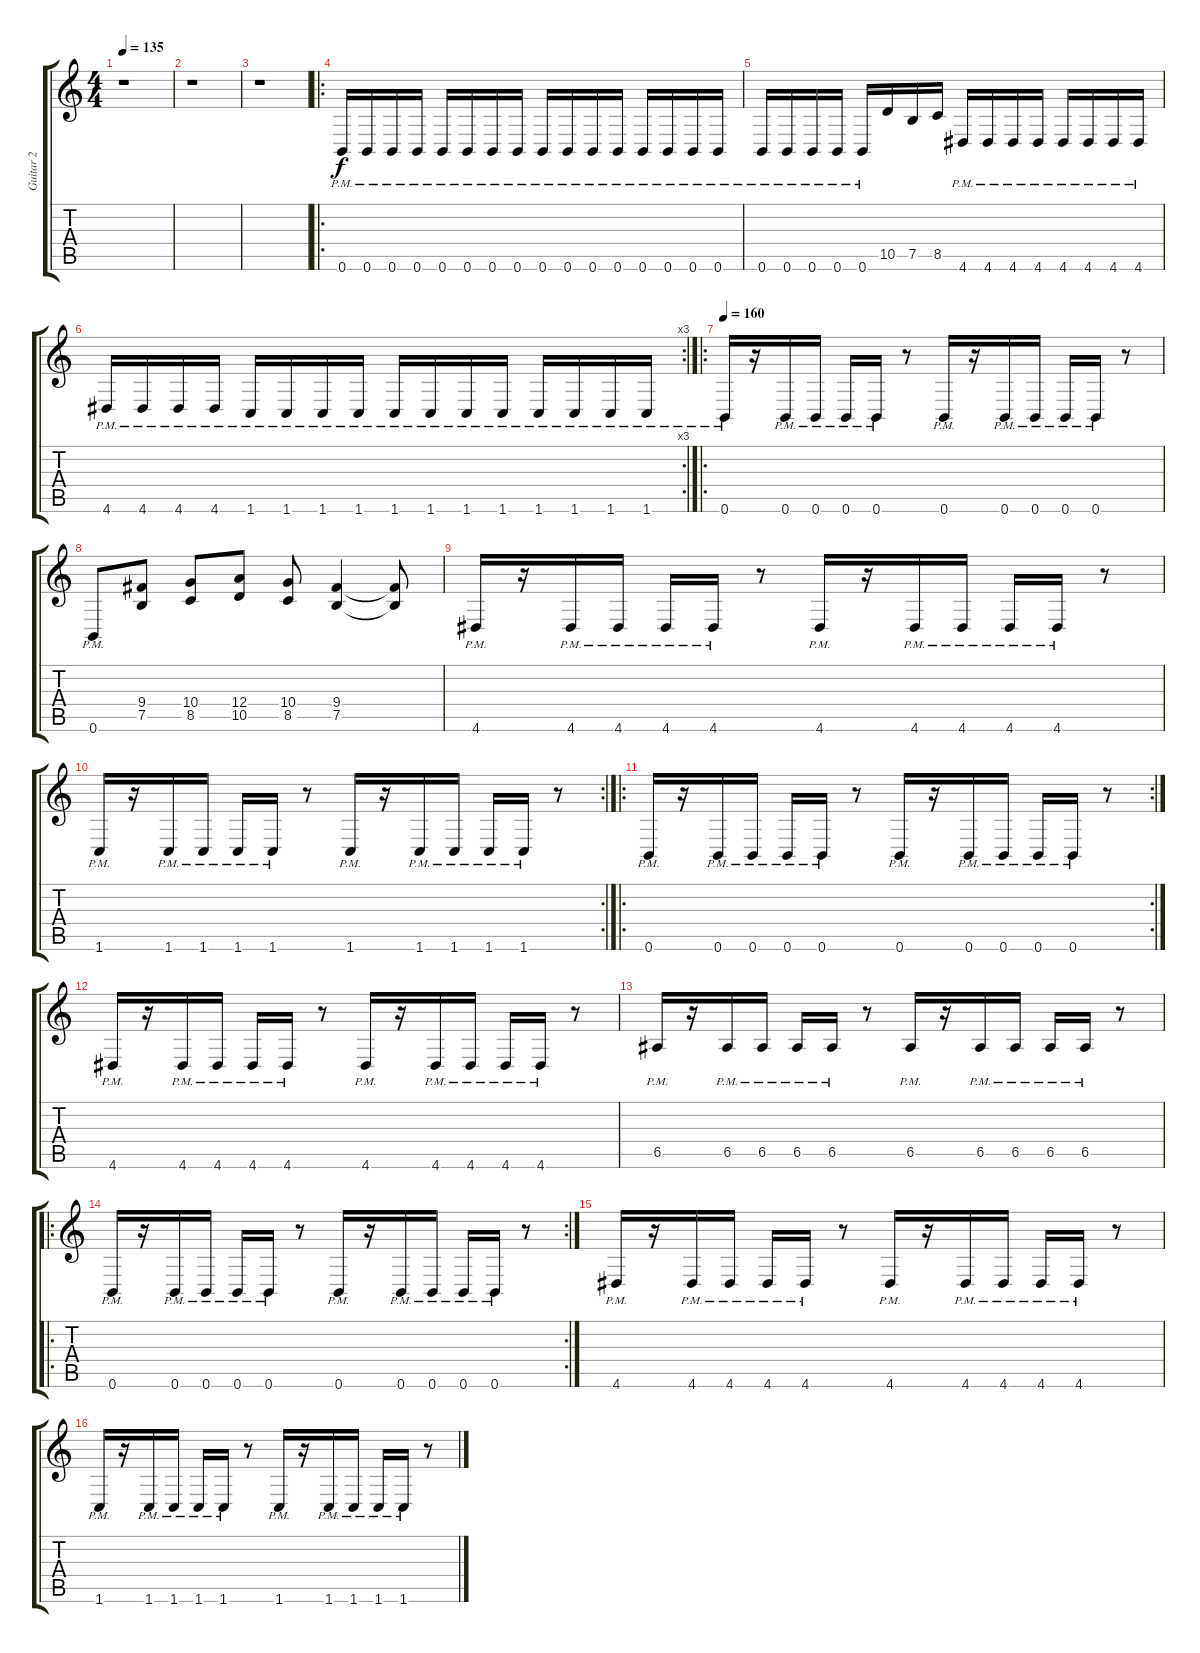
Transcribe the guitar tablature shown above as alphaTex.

\track ("Guitar 2" "Guitar 2") {instrument distortionguitar}
\staff {score tabs}
\tuning (B3 Gb3 D3 A2 E2 B1) {hide}
\ts (4 4)
\tempo 135
\clef g2
\ks c
r.1{dy f instrument distortionguitar} |
r.1 |
r.1 |
\ro
0.6{pm}.16 0.6{pm}.16 0.6{pm}.16 0.6{pm}.16 0.6{pm}.16 0.6{pm}.16 0.6{pm}.16 0.6{pm}.16 0.6{pm}.16 0.6{pm}.16 0.6{pm}.16 0.6{pm}.16 0.6{pm}.16 0.6{pm}.16 0.6{pm}.16 0.6{pm}.16 |
0.6{pm}.16 0.6{pm}.16 0.6{pm}.16 0.6{pm}.16 0.6{pm}.16 10.5.16 7.5.16 8.5.16 4.6{pm}.16 4.6{pm}.16 4.6{pm}.16 4.6{pm}.16 4.6{pm}.16 4.6{pm}.16 4.6{pm}.16 4.6{pm}.16 |
\rc 3
4.6{pm}.16 4.6{pm}.16 4.6{pm}.16 4.6{pm}.16 1.6{pm}.16 1.6{pm}.16 1.6{pm}.16 1.6{pm}.16 1.6{pm}.16 1.6{pm}.16 1.6{pm}.16 1.6{pm}.16 1.6{pm}.16 1.6{pm}.16 1.6{pm}.16 1.6{pm}.16 |
\ro
\tempo 160
0.6{pm}.16 r.16 0.6{pm}.16 0.6{pm}.16 0.6{pm}.16 0.6{pm}.16 r.8 0.6{pm}.16 r.16 0.6{pm}.16 0.6{pm}.16 0.6{pm}.16 0.6{pm}.16 r.8 |
0.6{pm}.8 (9.4 7.5).8 (10.4 8.5).8 (12.4 10.5).8 (10.4 8.5).8 (9.4 7.5).4 (9.4{t} 7.5{t}).8 |
4.6{pm}.16 r.16 4.6{pm}.16 4.6{pm}.16 4.6{pm}.16 4.6{pm}.16 r.8 4.6{pm}.16 r.16 4.6{pm}.16 4.6{pm}.16 4.6{pm}.16 4.6{pm}.16 r.8 |
\rc 2
1.6{pm}.16 r.16 1.6{pm}.16 1.6{pm}.16 1.6{pm}.16 1.6{pm}.16 r.8 1.6{pm}.16 r.16 1.6{pm}.16 1.6{pm}.16 1.6{pm}.16 1.6{pm}.16 r.8 |
\ro
\rc 2
0.6{pm}.16 r.16 0.6{pm}.16 0.6{pm}.16 0.6{pm}.16 0.6{pm}.16 r.8 0.6{pm}.16 r.16 0.6{pm}.16 0.6{pm}.16 0.6{pm}.16 0.6{pm}.16 r.8 |
4.6{pm}.16 r.16 4.6{pm}.16 4.6{pm}.16 4.6{pm}.16 4.6{pm}.16 r.8 4.6{pm}.16 r.16 4.6{pm}.16 4.6{pm}.16 4.6{pm}.16 4.6{pm}.16 r.8 |
6.5{pm}.16 r.16 6.5{pm}.16 6.5{pm}.16 6.5{pm}.16 6.5{pm}.16 r.8 6.5{pm}.16 r.16 6.5{pm}.16 6.5{pm}.16 6.5{pm}.16 6.5{pm}.16 r.8 |
\ro
\rc 2
0.6{pm}.16 r.16 0.6{pm}.16 0.6{pm}.16 0.6{pm}.16 0.6{pm}.16 r.8 0.6{pm}.16 r.16 0.6{pm}.16 0.6{pm}.16 0.6{pm}.16 0.6{pm}.16 r.8 |
4.6{pm}.16 r.16 4.6{pm}.16 4.6{pm}.16 4.6{pm}.16 4.6{pm}.16 r.8 4.6{pm}.16 r.16 4.6{pm}.16 4.6{pm}.16 4.6{pm}.16 4.6{pm}.16 r.8 |
1.6{pm}.16 r.16 1.6{pm}.16 1.6{pm}.16 1.6{pm}.16 1.6{pm}.16 r.8 1.6{pm}.16 r.16 1.6{pm}.16 1.6{pm}.16 1.6{pm}.16 1.6{pm}.16 r.8
